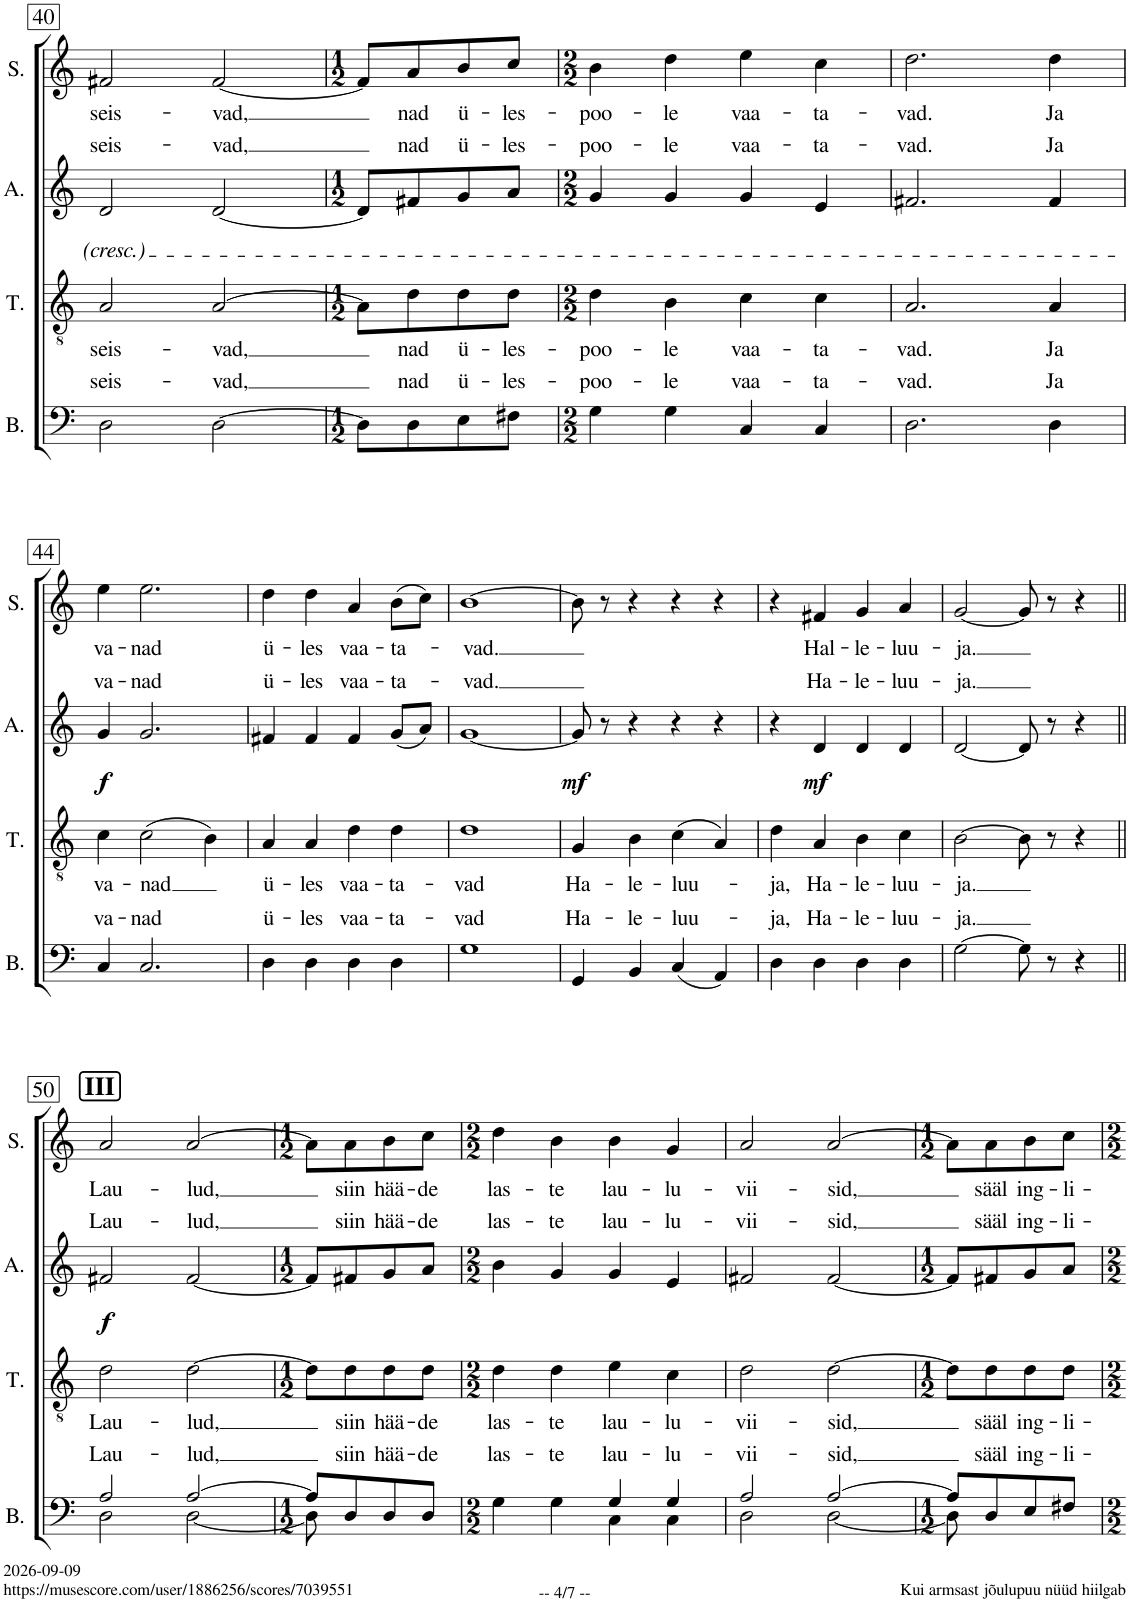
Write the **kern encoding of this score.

**kern	**text	**kern	**text	**dynam	**kern	**text	**kern	**text
*part4	*part4	*part3	*part3	*part3	*part2	*part2	*part1	*part1
*staff4	*staff4	*staff3	*staff3	*staff3	*staff2	*staff2	*staff1	*staff1
*I"Bass	*	*I"Tenor	*	*	*I"Alto	*	*I"Soprano	*
*I'B.	*	*I'T.	*	*	*I'A.	*	*I'S.	*
!!LO:PB:g=z
*clefF4	*	*clefGv2	*	*	*clefG2	*	*clefG2	*
*	*	*	*	*	*Trd1c2	*	*	*
*k[]	*	*k[]	*	*	*k[]	*	*k[]	*
*M2/2	*	*M2/2	*	*	*M2/2	*	*M2/2	*
=40	=40	=40	=40	=40	=40	=40	=40	=40
!	!LO:LY:a	!	!LO:LY:b	!	!	!LO:LY:a	!	!LO:LY:b
2D\	seis-	2A/	seis-	.	2d/	seis-	2f#X/	seis-
!	!LO:LY:a	!	!LO:LY:b	!	!	!LO:LY:a	!	!LO:LY:b
[2D\	-vad,	[2A/	-vad,	.	[2d/	-vad,	[2f#/	-vad,
=41	=41	=41	=41	=41	=41	=41	=41	=41
*M1/2	*	*M1/2	*	*	*M1/2	*	*M1/2	*
8D\L]	.	8A\L]	.	.	8d/L]	.	8f#/L]	.
!	!LO:LY:a	!	!LO:LY:b	!	!	!LO:LY:a	!	!LO:LY:b
8D\	nad	8d\	nad	.	8f#X/	nad	8a/	nad
!	!LO:LY:a	!	!LO:LY:b	!	!	!LO:LY:a	!	!LO:LY:b
8E\	ü-	8d\	ü-	.	8g/	ü-	8b/	ü-
!	!LO:LY:a	!	!LO:LY:b	!	!	!LO:LY:a	!	!LO:LY:b
8F#X\J	-les-	8d\J	-les-	.	8a/J	-les-	8cc/J	-les-
=42	=42	=42	=42	=42	=42	=42	=42	=42
*M2/2	*	*M2/2	*	*	*M2/2	*	*M2/2	*
!	!LO:LY:a	!	!LO:LY:b	!	!	!LO:LY:a	!	!LO:LY:b
4G\	-poo-	4d\	-poo-	.	4g/	-poo-	4b\	-poo-
!	!LO:LY:a	!	!LO:LY:b	!	!	!LO:LY:a	!	!LO:LY:b
4G\	-le	4B\	-le	.	4g/	-le	4dd\	-le
!	!LO:LY:a	!	!LO:LY:b	!	!	!LO:LY:a	!	!LO:LY:b
4C/	vaa-	4c\	vaa-	.	4g/	vaa-	4ee\	vaa-
!	!LO:LY:a	!	!LO:LY:b	!	!	!LO:LY:a	!	!LO:LY:b
4C/	-ta-	4c\	-ta-	.	4e/	-ta-	4cc\	-ta-
=43	=43	=43	=43	=43	=43	=43	=43	=43
!	!LO:LY:a	!	!LO:LY:b	!	!	!LO:LY:a	!	!LO:LY:b
2.D\	-vad.	2.A/	-vad.	.	2.f#X/	-vad.	2.dd\	-vad.
!	!LO:LY:a	!	!LO:LY:b	!	!	!LO:LY:a	!	!LO:LY:b
4D\	Ja	4A/	Ja	.	4f#/	Ja	4dd\	Ja
!!LO:LB:g=z
=44	=44	=44	=44	=44	=44	=44	=44	=44
!	!LO:LY:a	!	!LO:LY:b	!LO:DY:a	!	!LO:LY:a	!	!LO:LY:b
4C/	va-	4c\	va-	f	4g/	va-	4ee\	va-
!	!LO:LY:a	!	!LO:LY:b	!	!	!LO:LY:a	!	!LO:LY:b
2.C/	-nad	(2c\	-nad	.	2.g/	-nad	2.ee\	-nad
.	.	4B\)	.	.	.	.	.	.
=45	=45	=45	=45	=45	=45	=45	=45	=45
!	!LO:LY:a	!	!LO:LY:b	!	!	!LO:LY:a	!	!LO:LY:b
4D\	ü-	4A/	ü-	.	4f#X/	ü-	4dd\	ü-
!	!LO:LY:a	!	!LO:LY:b	!	!	!LO:LY:a	!	!LO:LY:b
4D\	-les	4A/	-les	.	4f#/	-les	4dd\	-les
!	!LO:LY:a	!	!LO:LY:b	!	!	!LO:LY:a	!	!LO:LY:b
4D\	vaa-	4d\	vaa-	.	4f#/	vaa-	4a/	vaa-
!	!LO:LY:a	!	!LO:LY:b	!	!	!LO:LY:a	!	!LO:LY:b
4D\	-ta-	4d\	-ta-	.	(8g/L	-ta-	(8b\L	-ta-
.	.	.	.	.	8a/J)	.	8cc\J)	.
=46	=46	=46	=46	=46	=46	=46	=46	=46
!	!LO:LY:a	!	!LO:LY:b	!	!	!LO:LY:a	!	!LO:LY:b
1G	-vad	1d	-vad	.	[1g	-vad.	[1b	-vad.
=47	=47	=47	=47	=47	=47	=47	=47	=47
!	!LO:LY:a	!	!LO:LY:b	!LO:DY:a	!	!	!	!
4GG/	Ha-	4G/	Ha-	mf	8g/]	.	8b\]	.
.	.	.	.	.	8r	.	8r	.
!	!LO:LY:a	!	!LO:LY:b	!	!	!	!	!
4BB/	-le-	4B\	-le-	.	4r	.	4r	.
!	!LO:LY:a	!	!LO:LY:b	!	!	!	!	!
(4C/	-luu-	(4c\	-luu-	.	4r	.	4r	.
4AA/)	.	4A/)	.	.	4r	.	4r	.
=48	=48	=48	=48	=48	=48	=48	=48	=48
!	!LO:LY:a	!	!LO:LY:b	!	!	!	!	!
4D\	-ja,	4d\	-ja,	.	4r	.	4r	.
!	!LO:LY:a	!	!LO:LY:b	!LO:DY:a	!	!LO:LY:a	!	!LO:LY:b
4D\	Ha-	4A/	Ha-	mf	4d/	Ha-	4f#X/	Hal-
!	!LO:LY:a	!	!LO:LY:b	!	!	!LO:LY:a	!	!LO:LY:b
4D\	-le-	4B\	-le-	.	4d/	-le-	4g/	-le-
!	!LO:LY:a	!	!LO:LY:b	!	!	!LO:LY:a	!	!LO:LY:b
4D\	-luu-	4c\	-luu-	.	4d/	-luu-	4a/	-luu-
=49	=49	=49	=49	=49	=49	=49	=49	=49
!	!LO:LY:a	!	!LO:LY:b	!	!	!LO:LY:a	!	!LO:LY:b
[2G\	-ja.	[2B\	-ja.	.	[2d/	-ja.	[2g/	-ja.
8G\]	.	8B\]	.	.	8d/]	.	8g/]	.
8r	.	8r	.	.	8r	.	8r	.
4r	.	4r	.	.	4r	.	4r	.
!!LO:LB:g=z
!!LO:REH:place=s1:a:B:cj:fs=14:t=III
=50||	=50||	=50||	=50||	=50||	=50||	=50||	=50||	=50||
!	!LO:LY:a	!	!LO:LY:b	!LO:DY:a	!	!LO:LY:a	!	!LO:LY:b
*^	*	*	*	*	*	*	*	*
2A/	2D\	Lau-	2d\	Lau-	f	2f#X/	Lau-	2a/	Lau-
!	!	!LO:LY:a	!	!LO:LY:b	!	!	!LO:LY:a	!	!LO:LY:b
[2A/	[2D\	-lud,	[2d\	-lud,	.	[2f#/	-lud,	[2a/	-lud,
=51	=51	=51	=51	=51	=51	=51	=51	=51	=51
*M1/2	*	*	*M1/2	*	*	*M1/2	*	*M1/2	*
8A/L]	8D\]	.	8d\L]	.	.	8f#/L]	.	8a\L]	.
!	!	!LO:LY:a	!	!LO:LY:b	!	!	!LO:LY:a	!	!LO:LY:b
8D/	4.ryy	siin	8d\	siin	.	8f#X/	siin	8a\	siin
!	!	!LO:LY:a	!	!LO:LY:b	!	!	!LO:LY:a	!	!LO:LY:b
8D/	.	hää-	8d\	hää-	.	8g/	hää-	8b\	hää-
!	!	!LO:LY:a	!	!LO:LY:b	!	!	!LO:LY:a	!	!LO:LY:b
8D/J	.	-de	8d\J	-de	.	8a/J	-de	8cc\J	-de
=52	=52	=52	=52	=52	=52	=52	=52	=52	=52
*M2/2	*	*	*M2/2	*	*	*M2/2	*	*M2/2	*
!	!	!LO:LY:a	!	!LO:LY:b	!	!	!LO:LY:a	!	!LO:LY:b
4G\	2ryy	las-	4d\	las-	.	4b\	las-	4dd\	las-
!	!	!LO:LY:a	!	!LO:LY:b	!	!	!LO:LY:a	!	!LO:LY:b
4G\	.	-te	4d\	-te	.	4g/	-te	4b\	-te
!	!	!LO:LY:a	!	!LO:LY:b	!	!	!LO:LY:a	!	!LO:LY:b
4G/	4C\	lau-	4e\	lau-	.	4g/	lau-	4b\	lau-
!	!	!LO:LY:a	!	!LO:LY:b	!	!	!LO:LY:a	!	!LO:LY:b
4G/	4C\	-lu-	4c\	-lu-	.	4e/	-lu-	4g/	-lu-
=53	=53	=53	=53	=53	=53	=53	=53	=53	=53
!	!	!LO:LY:a	!	!LO:LY:b	!	!	!LO:LY:a	!	!LO:LY:b
2A/	2D\	-vii-	2d\	-vii-	.	2f#X/	-vii-	2a/	-vii-
!	!	!LO:LY:a	!	!LO:LY:b	!	!	!LO:LY:a	!	!LO:LY:b
[2A/	[2D\	-sid,	[2d\	-sid,	.	[2f#/	-sid,	[2a/	-sid,
=54	=54	=54	=54	=54	=54	=54	=54	=54	=54
*M1/2	*	*	*M1/2	*	*	*M1/2	*	*M1/2	*
8A/L]	8D\]	.	8d\L]	.	.	8f#/L]	.	8a\L]	.
!	!	!LO:LY:a	!	!LO:LY:b	!	!	!LO:LY:a	!	!LO:LY:b
8D/	4.ryy	sääl	8d\	sääl	.	8f#X/	sääl	8a\	sääl
!	!	!LO:LY:a	!	!LO:LY:b	!	!	!LO:LY:a	!	!LO:LY:b
8E/	.	ing-	8d\	ing-	.	8g/	ing-	8b\	ing-
!	!	!LO:LY:a	!	!LO:LY:b	!	!	!LO:LY:a	!	!LO:LY:b
8F#X/J	.	-li-	8d\J	-li-	.	8a/J	-li-	8cc\J	-li-
*v	*v	*	*	*	*	*	*	*	*
=	=	=	=	=	=	=	=	=
*-	*-	*-	*-	*-	*-	*-	*-	*-
